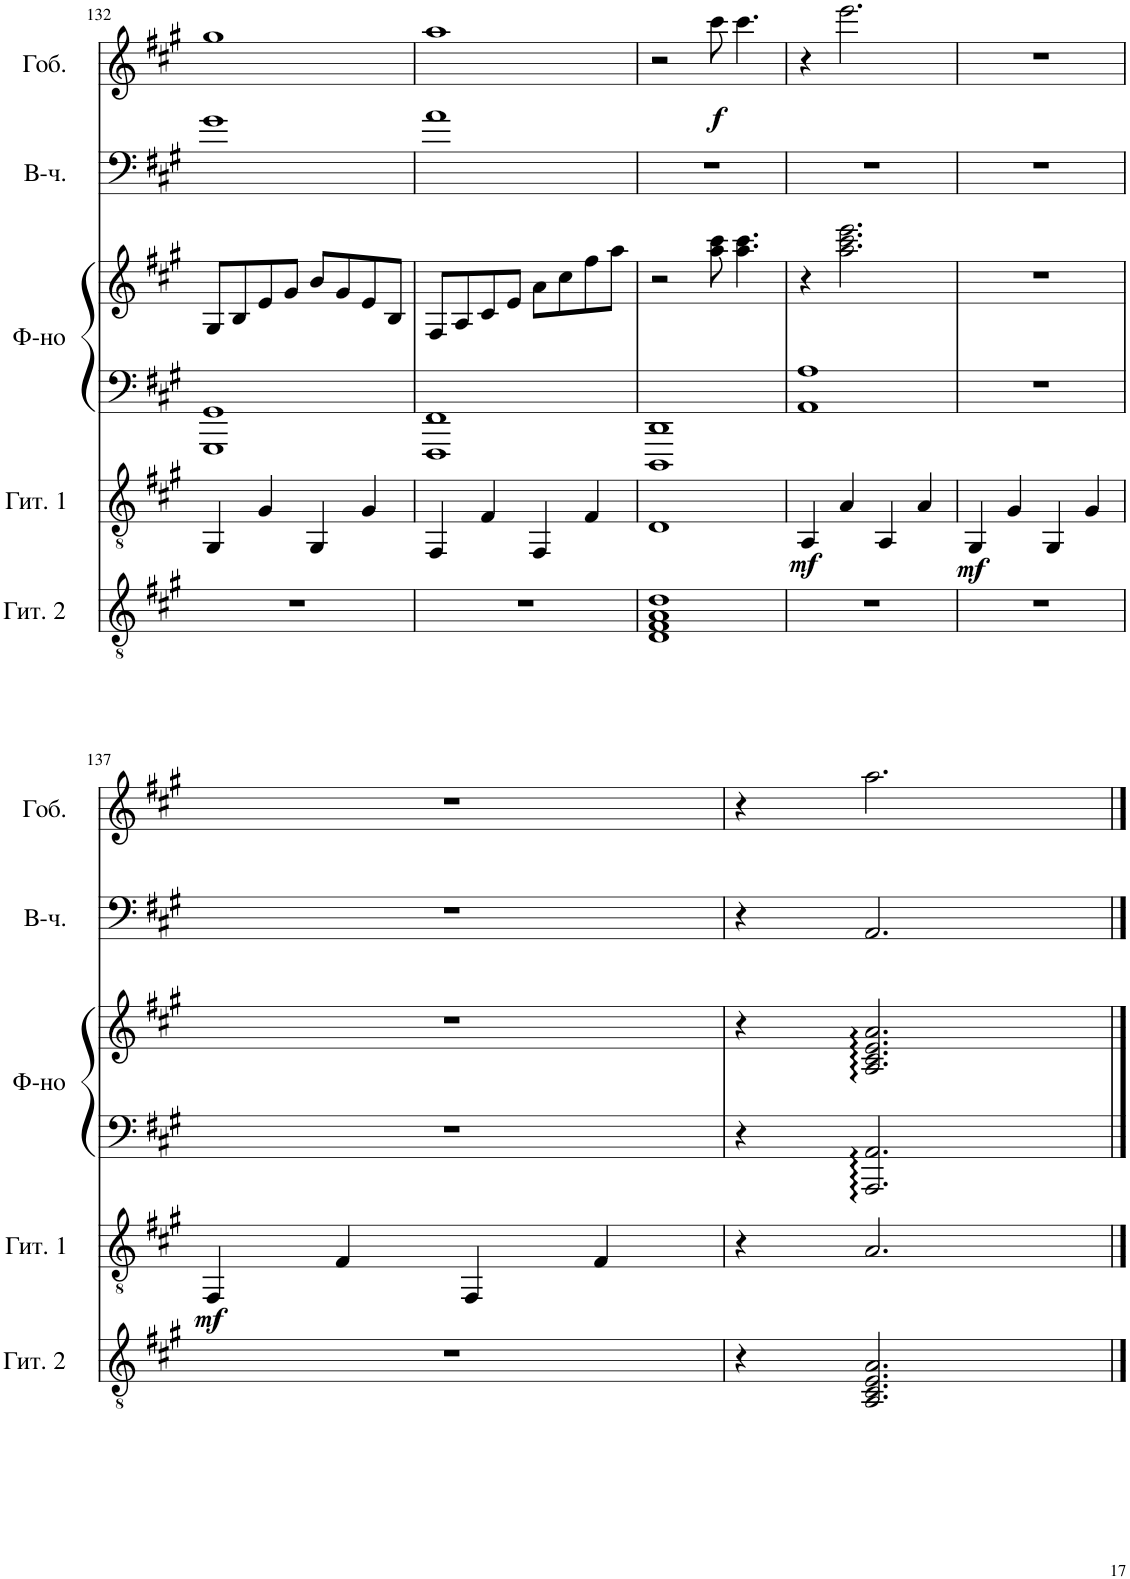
**kern	**kern	**dynam	**kern	**kern	**kern	**kern	**dynam
*part5	*part4	*part4	*part3	*part3	*part2	*part1	*part1
*staff6	*staff5	*staff5	*staff4	*staff3	*staff2	*staff1	*staff1
*I"Акустическая гитара 2	*I"Акустическая гитара 1	*	*I"Фортепиано	*	*I"Виолончель	*I"Гобой	*
!!LO:PB:g=z
*clefGv2	*clefGv2	*	*clefF4	*clefG2	*clefF4	*clefG2	*
*k[f#c#g#]	*k[f#c#g#]	*	*k[f#c#g#]	*k[f#c#g#]	*k[f#c#g#]	*k[f#c#g#]	*
*M4/4	*M4/4	*	*M4/4	*M4/4	*M4/4	*M4/4	*
=132	=132	=132	=132	=132	=132	=132	=132
1r	4GG#/	.	1GGG# 1GG#	8G#/L	1g#	1gg#	.
.	.	.	.	8B/	.	.	.
.	4G#/	.	.	8e/	.	.	.
.	.	.	.	8g#/J	.	.	.
.	4GG#/	.	.	8b/L	.	.	.
.	.	.	.	8g#/	.	.	.
.	4G#/	.	.	8e/	.	.	.
.	.	.	.	8B/J	.	.	.
=133	=133	=133	=133	=133	=133	=133	=133
1r	4FF#/	.	1FFF# 1FF#	8F#/L	1a	1aa	.
.	.	.	.	8A/	.	.	.
.	4F#/	.	.	8c#/	.	.	.
.	.	.	.	8e/J	.	.	.
.	4FF#/	.	.	8a\L	.	.	.
.	.	.	.	8cc#\	.	.	.
.	4F#/	.	.	8ff#\	.	.	.
.	.	.	.	8aa\J	.	.	.
=134	=134	=134	=134	=134	=134	=134	=134
1D 1F# 1A 1d	1D	.	1DDD 1DD	2r	1r	2r	.
!	!	!	!	!	!	!	!LO:DY:b
.	.	.	.	8aa\ 8ccc#\	.	8ccc#\	f
.	.	.	.	4.aa\ 4.ccc#\	.	4.ccc#\	.
=135	=135	=135	=135	=135	=135	=135	=135
!	!	!LO:DY:b	!	!	!	!	!
1r	4AA/	mf	1AA 1A	4r	1r	4r	.
.	4A/	.	.	2.aa\ 2.ccc#\ 2.eee\	.	2.eee\	.
.	4AA/	.	.	.	.	.	.
.	4A/	.	.	.	.	.	.
=136	=136	=136	=136	=136	=136	=136	=136
!	!	!LO:DY:b	!	!	!	!	!
1r	4GG#/	mf	1r	1r	1r	1r	.
.	4G#/	.	.	.	.	.	.
.	4GG#/	.	.	.	.	.	.
.	4G#/	.	.	.	.	.	.
!!LO:LB:g=z
=137	=137	=137	=137	=137	=137	=137	=137
!	!	!LO:DY:b	!	!	!	!	!
1r	4FF#/	mf	1r	1r	1r	1r	.
.	4F#/	.	.	.	.	.	.
.	4FF#/	.	.	.	.	.	.
.	4F#/	.	.	.	.	.	.
=138	=138	=138	=138	=138	=138	=138	=138
4r	4r	.	4r	4r	4r	4r	.
2.AA/ 2.C#/ 2.E/ 2.A/	2.A/	.	2.AAA/: 2.AA/:	2.A/: 2.c#/: 2.e/: 2.a/:	2.AA/	2.aa\	.
==	==	==	==	==	==	==	==
*-	*-	*-	*-	*-	*-	*-	*-
